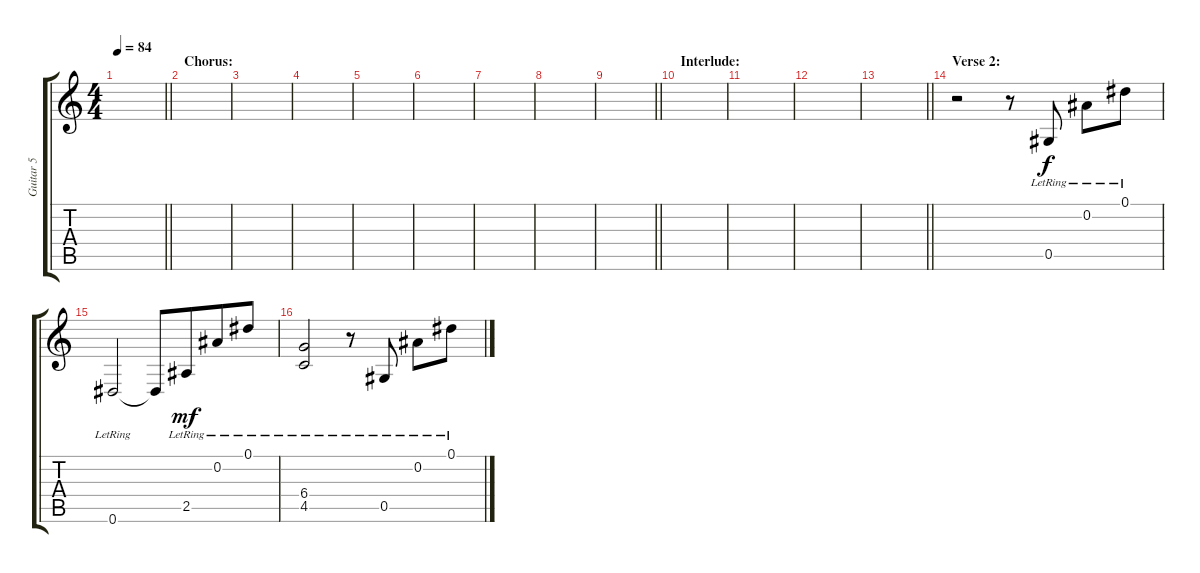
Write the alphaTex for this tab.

\track ("Guitar 5" "Guitar 5") {instrument electricguitarclean}
\staff {score tabs}
\tuning (Eb4 Bb3 Gb3 Db3 Ab2 Eb2) {hide}
\ts (4 4)
\tempo 84
\clef g2
\barLineRight lightlight
\ks c
|
\section ("" "Chorus:")
|
|
|
|
|
|
|
\barLineRight lightlight
|
\section ("" "Interlude:")
|
|
|
\barLineRight lightlight
|
\section ("" "Verse 2:")
r.2 r.8 0.5{lr}.8 0.2{lr}.8 0.1{lr}.8 |
0.6{lr}.2 0.6{t}.8{dy f} 2.5{lr}.8{dy mf beam merge} 0.2{lr}.8 0.1{lr}.8 |
(6.4{lr} 4.5{lr}).2 r.8 0.5{lr}.8 0.2{lr}.8 0.1{lr}.8
